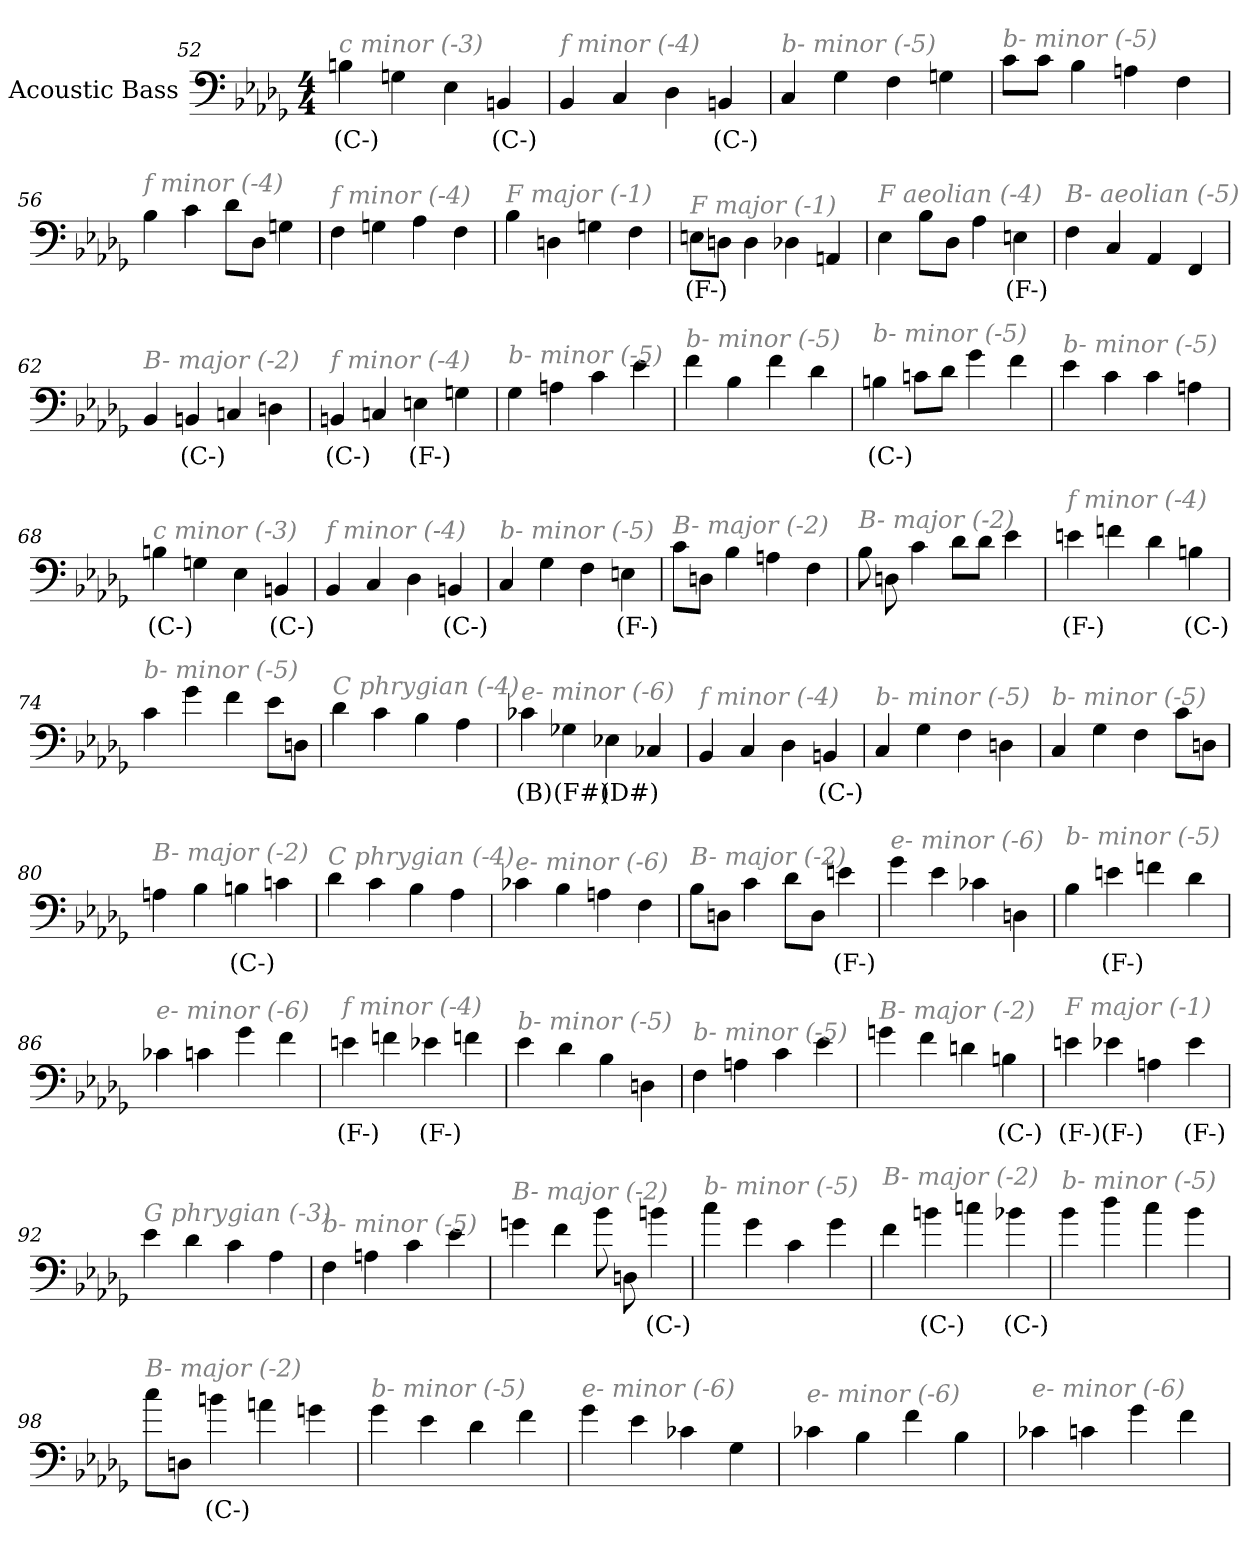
**kern	**text
*part1	*part1
*staff1	*staff1
*I"Acoustic Bass	*
*clefF4	*
*ITrd7c12	*
*k[b-e-a-d-g-]	*
*D-:	*
*M4/4	*
=52	=52
!LO:TX:i:color=#808080:t=c minor (-3)	!
4BBni	(C-)
4GGn	.
4EE-	.
4BBBni	(C-)
=53	=53
!LO:TX:i:color=#808080:t=f minor (-4)	!
4BBB-	.
4CC	.
4DD-	.
4BBBni	(C-)
=54	=54
!LO:TX:i:color=#808080:t=b- minor (-5)	!
4CC	.
4GG-	.
4FF	.
4GGn	.
=55	=55
!LO:TX:i:color=#808080:t=b- minor (-5)	!
8CL	.
8CJ	.
4BB-	.
4AAn	.
4FF	.
=56	=56
!LO:TX:i:color=#808080:t=f minor (-4)	!
4BB-	.
4C	.
8D-L	.
8DD-J	.
4GGn	.
=57	=57
!LO:TX:i:color=#808080:t=f minor (-4)	!
4FF	.
4GGn	.
4AA-	.
4FF	.
=58	=58
!LO:TX:i:color=#808080:t=F major (-1)	!
4BB-	.
4DDn	.
4GGn	.
4FF	.
=59	=59
!LO:TX:i:color=#808080:t=F major (-1)	!
8EEniL	(F-)
8DDnJ	.
4DD	.
4DD-X	.
4AAAn	.
=60	=60
!LO:TX:i:color=#808080:t=F aeolian (-4)	!
4EE-	.
8BB-L	.
8DD-J	.
4AA-	.
4EEni	(F-)
=61	=61
!LO:TX:i:color=#808080:t=B- aeolian (-5)	!
4FF	.
4CC	.
4AAA-	.
4FFF	.
=62	=62
!LO:TX:i:color=#808080:t=B- major (-2)	!
4BBB-	.
4BBBni	(C-)
4CCn	.
4DDn	.
=63	=63
!LO:TX:i:color=#808080:t=f minor (-4)	!
4BBBni	(C-)
4CCn	.
4EEni	(F-)
4GGn	.
=64	=64
!LO:TX:i:color=#808080:t=b- minor (-5)	!
4GG-	.
4AAn	.
4C	.
4E-	.
=65	=65
!LO:TX:i:color=#808080:t=b- minor (-5)	!
4F	.
4BB-	.
4F	.
4D-	.
=66	=66
!LO:TX:i:color=#808080:t=b- minor (-5)	!
4BBni	(C-)
8CnL	.
8D-J	.
4G-	.
4F	.
=67	=67
!LO:TX:i:color=#808080:t=b- minor (-5)	!
4E-	.
4C	.
4C	.
4AAn	.
=68	=68
!LO:TX:i:color=#808080:t=c minor (-3)	!
4BBni	(C-)
4GGn	.
4EE-	.
4BBBni	(C-)
=69	=69
!LO:TX:i:color=#808080:t=f minor (-4)	!
4BBB-	.
4CC	.
4DD-	.
4BBBni	(C-)
=70	=70
!LO:TX:i:color=#808080:t=b- minor (-5)	!
4CC	.
4GG-	.
4FF	.
4EEni	(F-)
=71	=71
!LO:TX:i:color=#808080:t=B- major (-2)	!
8CL	.
8DDnJ	.
4BB-	.
4AAn	.
4FF	.
=72	=72
!LO:TX:i:color=#808080:t=B- major (-2)	!
8BB-	.
8DDn	.
4C	.
8D-L	.
8D-J	.
4E-	.
=73	=73
!LO:TX:i:color=#808080:t=f minor (-4)	!
4Eni	(F-)
4Fn	.
4D-	.
4BBni	(C-)
=74	=74
!LO:TX:i:color=#808080:t=b- minor (-5)	!
4C	.
4G-	.
4F	.
8E-L	.
8DDnJ	.
=75	=75
!LO:TX:i:color=#808080:t=C phrygian (-4)	!
4D-	.
4C	.
4BB-	.
4AA-	.
=76	=76
!LO:TX:i:color=#808080:t=e- minor (-6)	!
4C-Xi	(B)
4GG-Xi	(F#)
4EE-Xi	(D#)
4CC-X	.
=77	=77
!LO:TX:i:color=#808080:t=f minor (-4)	!
4BBB-	.
4CC	.
4DD-	.
4BBBni	(C-)
=78	=78
!LO:TX:i:color=#808080:t=b- minor (-5)	!
4CC	.
4GG-	.
4FF	.
4DDn	.
=79	=79
!LO:TX:i:color=#808080:t=b- minor (-5)	!
4CC	.
4GG-	.
4FF	.
8CL	.
8DDnJ	.
=80	=80
!LO:TX:i:color=#808080:t=B- major (-2)	!
4AAn	.
4BB-	.
4BBni	(C-)
4Cn	.
=81	=81
!LO:TX:i:color=#808080:t=C phrygian (-4)	!
4D-	.
4C	.
4BB-	.
4AA-	.
=82	=82
!LO:TX:i:color=#808080:t=e- minor (-6)	!
4C-X	.
4BB-	.
4AAn	.
4FF	.
=83	=83
!LO:TX:i:color=#808080:t=B- major (-2)	!
8BB-L	.
8DDnJ	.
4C	.
8D-L	.
8DDJ	.
4Eni	(F-)
=84	=84
!LO:TX:i:color=#808080:t=e- minor (-6)	!
4G-	.
4E-	.
4C-X	.
4DDn	.
=85	=85
!LO:TX:i:color=#808080:t=b- minor (-5)	!
4BB-	.
4Eni	(F-)
4Fn	.
4D-	.
=86	=86
!LO:TX:i:color=#808080:t=e- minor (-6)	!
4C-X	.
4Cn	.
4G-	.
4F	.
=87	=87
!LO:TX:i:color=#808080:t=f minor (-4)	!
4Eni	(F-)
4Fn	.
4E-Xi	(F-)
4Fn	.
=88	=88
!LO:TX:i:color=#808080:t=b- minor (-5)	!
4E-	.
4D-	.
4BB-	.
4DDn	.
=89	=89
!LO:TX:i:color=#808080:t=b- minor (-5)	!
4FF	.
4AAn	.
4C	.
4E-	.
=90	=90
!LO:TX:i:color=#808080:t=B- major (-2)	!
4Gn	.
4F	.
4Dn	.
4BBni	(C-)
=91	=91
!LO:TX:i:color=#808080:t=F major (-1)	!
4Eni	(F-)
4E-i	(F-)
4AAn	.
4E-i	(F-)
=92	=92
!LO:TX:i:color=#808080:t=G phrygian (-3)	!
4E-	.
4D-	.
4C	.
4AA-	.
=93	=93
!LO:TX:i:color=#808080:t=b- minor (-5)	!
4FF	.
4AAn	.
4C	.
4E-	.
=94	=94
!LO:TX:i:color=#808080:t=B- major (-2)	!
4Gn	.
4F	.
8B-	.
8DDn	.
4Bni	(C-)
=95	=95
!LO:TX:i:color=#808080:t=b- minor (-5)	!
4c	.
4G-	.
4C	.
4G-	.
=96	=96
!LO:TX:i:color=#808080:t=B- major (-2)	!
4F	.
4Bni	(C-)
4cn	.
4B-Xi	(C-)
=97	=97
!LO:TX:i:color=#808080:t=b- minor (-5)	!
4B-	.
4d-	.
4c	.
4B-	.
=98	=98
!LO:TX:i:color=#808080:t=B- major (-2)	!
8cL	.
8DDnJ	.
4Bni	(C-)
4An	.
4Gn	.
=99	=99
!LO:TX:i:color=#808080:t=b- minor (-5)	!
4G-	.
4E-	.
4D-	.
4F	.
=100	=100
!LO:TX:i:color=#808080:t=e- minor (-6)	!
4G-	.
4E-	.
4C-X	.
4GG-	.
=101	=101
!LO:TX:i:color=#808080:t=e- minor (-6)	!
4C-X	.
4BB-	.
4F	.
4BB-	.
=102	=102
!LO:TX:i:color=#808080:t=e- minor (-6)	!
4C-X	.
4Cn	.
4G-	.
4F	.
=	=
*-	*-
